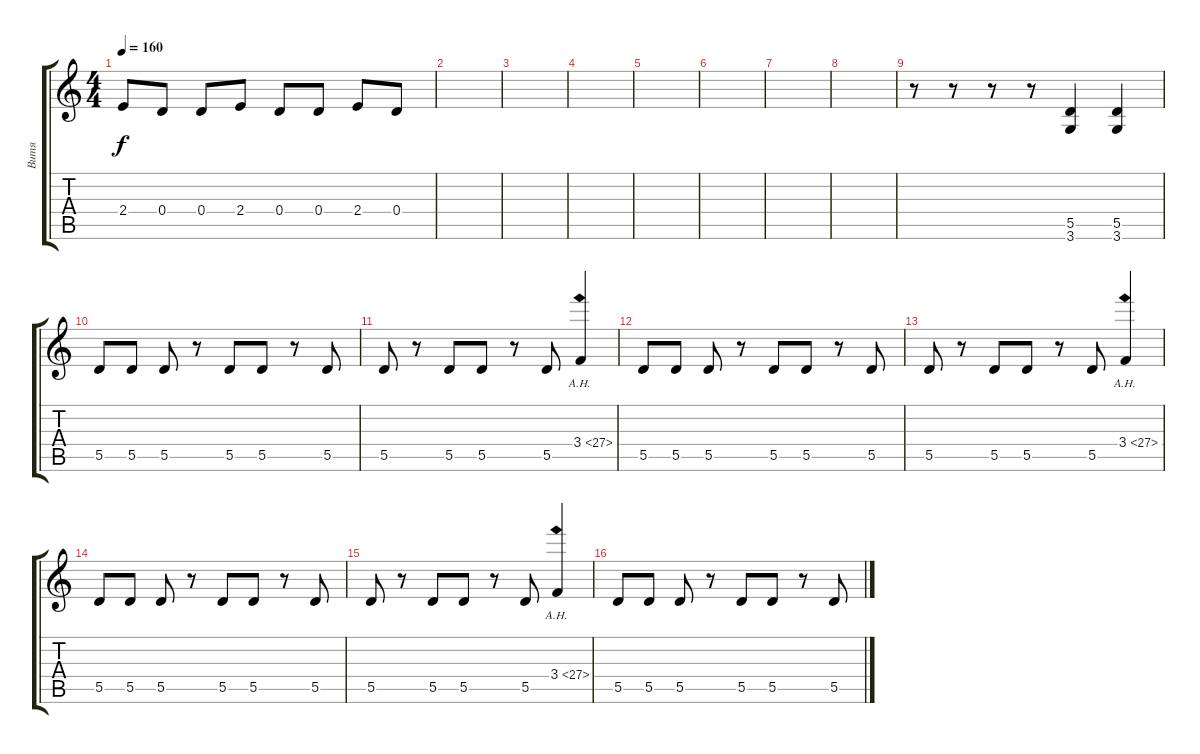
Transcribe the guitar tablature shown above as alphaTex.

\track ("Витя" "Витя") {instrument distortionguitar}
\staff {score tabs}
\tuning (E4 B3 G3 D3 A2 E2) {hide}
\ts (4 4)
\tempo 160
\clef g2
\ks c
2.4.8{dy f} 0.4.8 0.4.8 2.4.8 0.4.8 0.4.8 2.4.8 0.4.8 |
|
|
|
|
|
|
|
r.8 r.8 r.8 r.8 (5.5 3.6).4 (5.5 3.6).4 |
5.5.8 5.5.8 5.5.8 r.8 5.5.8 5.5.8 r.8 5.5.8 |
5.5.8 r.8 5.5.8 5.5.8 r.8 5.5.8 3.4{ah 24}.4 |
5.5.8 5.5.8 5.5.8 r.8 5.5.8 5.5.8 r.8 5.5.8 |
5.5.8 r.8 5.5.8 5.5.8 r.8 5.5.8 3.4{ah 24}.4 |
5.5.8 5.5.8 5.5.8 r.8 5.5.8 5.5.8 r.8 5.5.8 |
5.5.8 r.8 5.5.8 5.5.8 r.8 5.5.8 3.4{ah 24}.4 |
5.5.8 5.5.8 5.5.8 r.8 5.5.8 5.5.8 r.8 5.5.8
